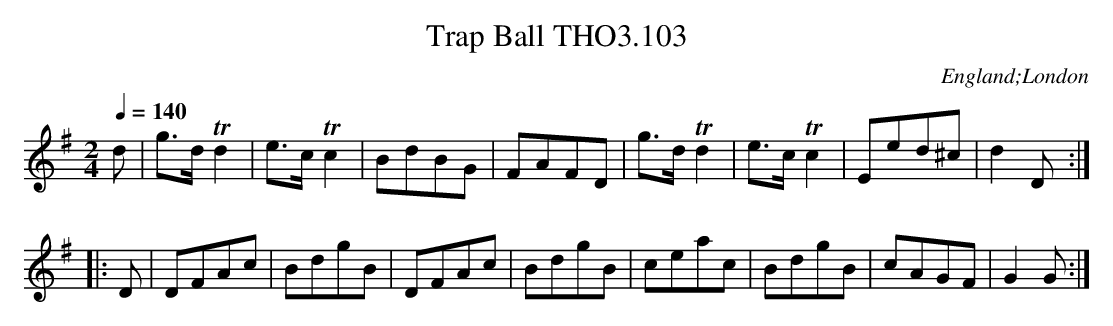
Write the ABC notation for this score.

X:1
T:Trap Ball THO3.103
O:England;London
M:2/4
L:1/8
Q:1/4=140
K:G
d|g>d Td2|e>c Tc2|BdBG|FAFD|g>d Td2|e>c Tc2|Eed^c|d2 D:|
|:D|DFAc|BdgB|DFAc|BdgB|ceac|BdgB|cAGF|G2 G:|
